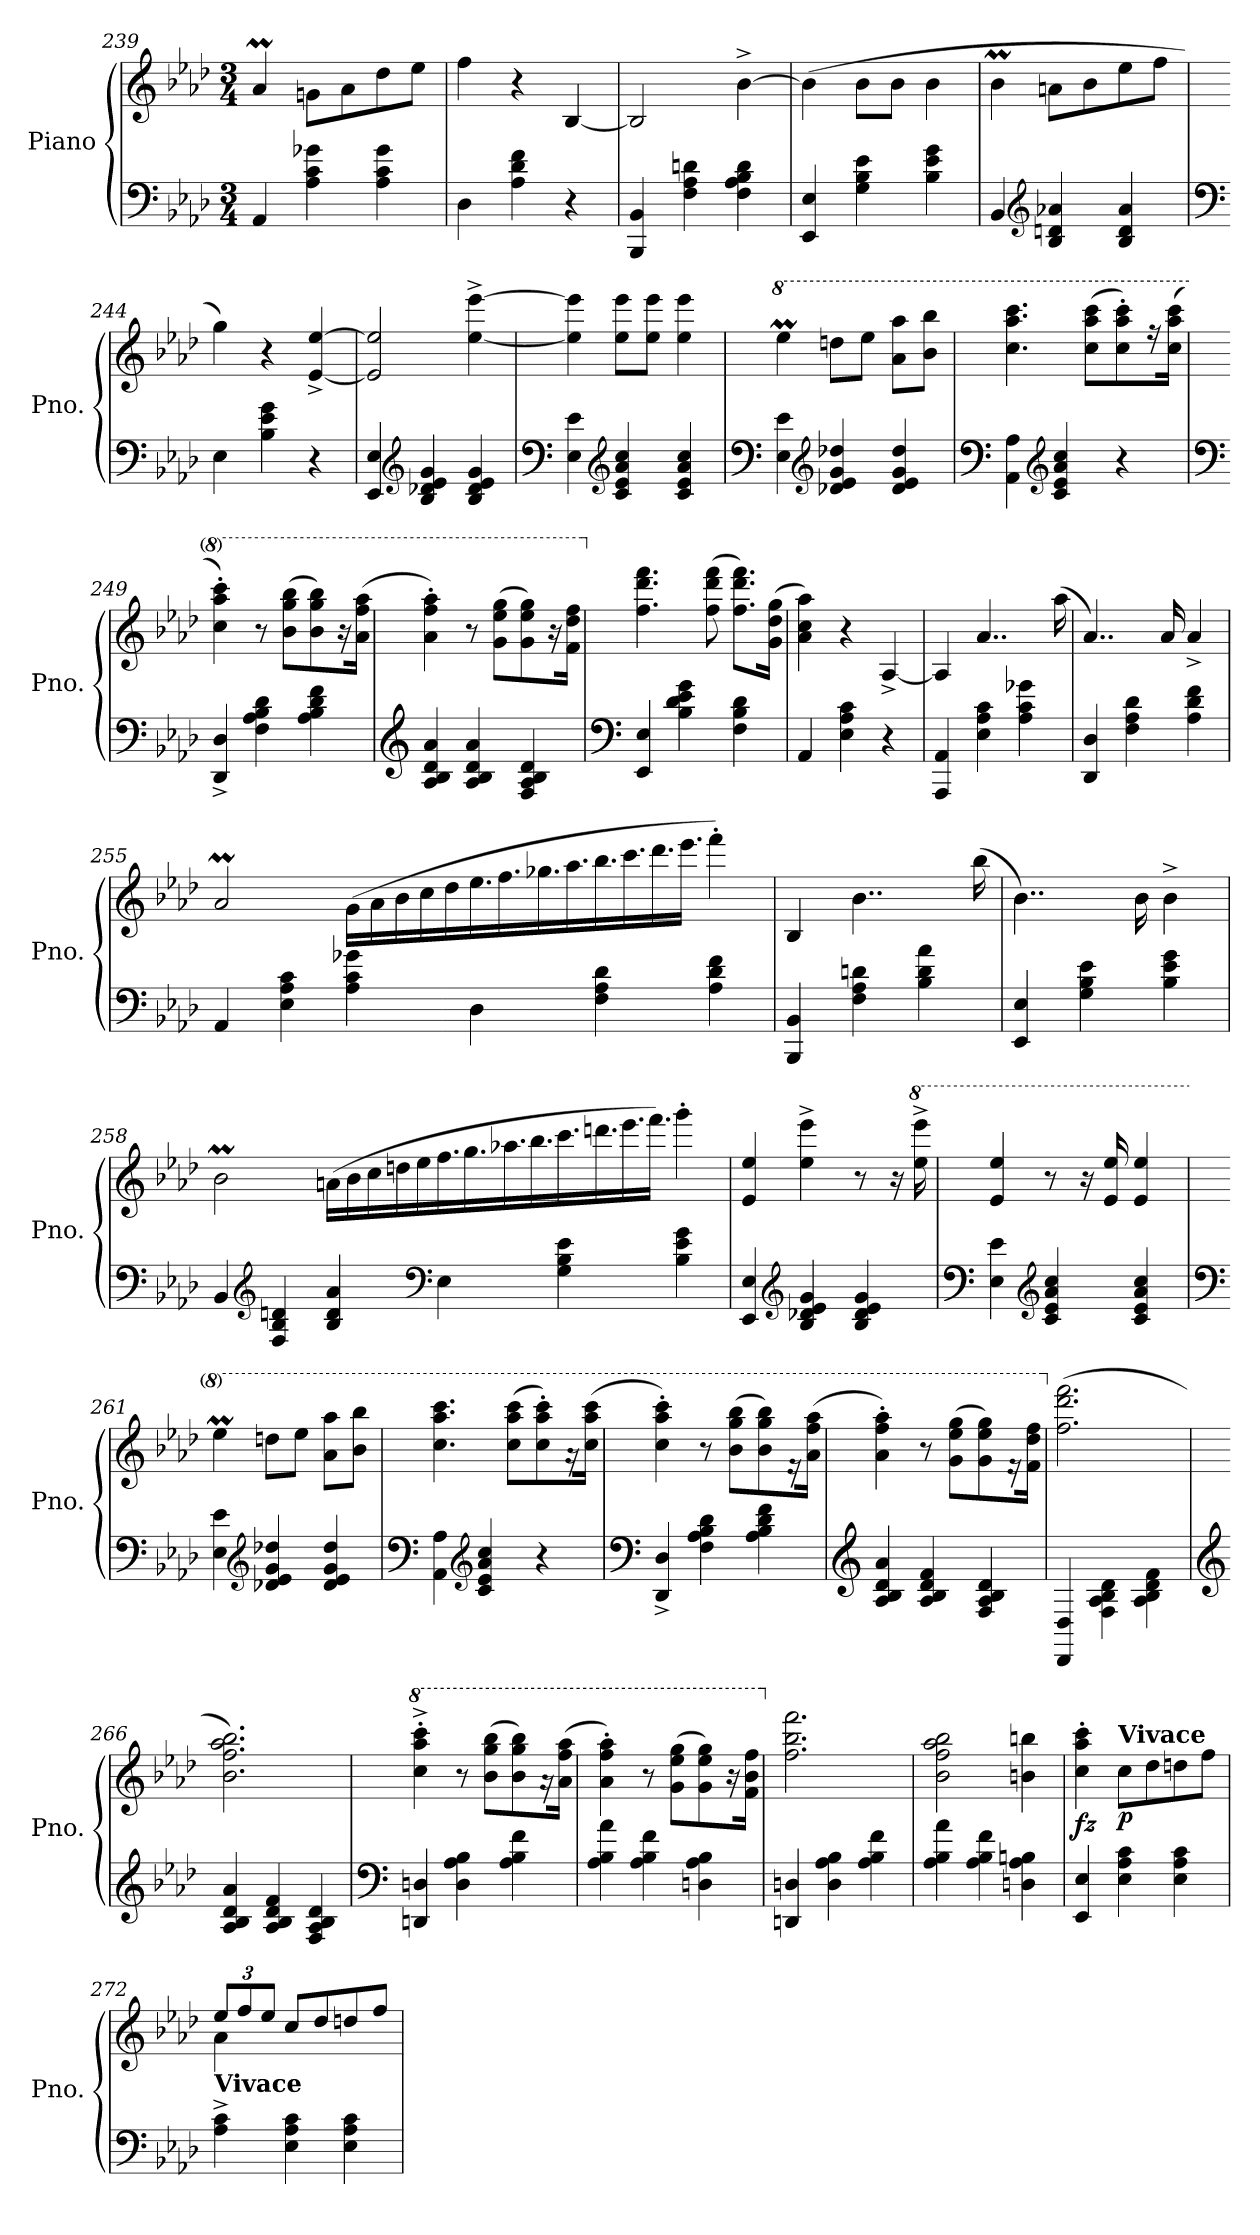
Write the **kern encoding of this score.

**kern	**kern	**dynam
*part1	*part1	*part1
*staff2	*staff1	*staff1/2
*I"Piano	*	*
*I'Pno.	*	*
*clefF4	*clefG2	*
*k[b-e-a-d-]	*k[b-e-a-d-]	*
*M3/4	*M3/4	*
=239	=239	=239
4AA-/	4a-M/	.
4A-\ 4c\ 4g-X\	8gn\L	.
.	8a-\	.
4A-\ 4c\ 4g-\	8dd-\	.
.	8ee-\J	.
=240	=240	=240
4D-\	4ff\	.
4A-\ 4d-\ 4f\	4r	.
4r	[4B-/	.
=241	=241	=241
4BBB-/ 4BB-/	2B-/]	.
4F\ 4A-\ 4dn\	.	.
4F\ 4A-\ 4B-\ 4d\	[4b-^\	.
=242	=242	=242
4EE-/ 4E-/	(>4b-\]	.
4G\ 4B-\ 4e-\	8b-\L	.
.	8b-\J	.
4B-\ 4e-\ 4g\	4b-\	.
=243	=243	=243
4BB-/	4b-M\	.
*clefG2	*	*
4B-/ 4dn/ 4a-X/	8an\L	.
.	8b-\	.
4B-/ 4d/ 4a-/	8ee-\	.
.	8ff\J	.
=244	=244	=244
*clefF4	*	*
4E-\	4gg\)	.
4B-\ 4e-\ 4g\	4r	.
4r	[4e-/^ [4ee-/^	.
=245	=245	=245
4EE-/ 4E-/	2e-/] 2ee-/]	.
*clefG2	*	*
4B-/ 4d-X/ 4e-/ 4g/	.	.
4B-/ 4d-/ 4e-/ 4g/	[4ee-\^ [4eee-\^	.
!!LO:PB:g=z
=246	=246	=246
*clefF4	*	*
4E-\ 4e-\	4ee-\] 4eee-\]	.
*clefG2	*	*
4c/ 4e-/ 4a-/ 4cc/	8ee-\ 8eee-\L	.
.	8ee-\ 8eee-\J	.
4c/ 4e-/ 4a-/ 4cc/	4ee-\ 4eee-\	.
=247	=247	=247
*clefF4	*	*
*	*8va	*
4E-\ 4e-\	4eee-M\	.
*clefG2	*	*
4d-X/ 4e-/ 4g/ 4dd-X/	8dddn\L	.
.	8eee-\J	.
4d-/ 4e-/ 4g/ 4dd-/	8aa-\ 8aaa-\L	.
.	8bb-\ 8bbb-\J	.
=248	=248	=248
*clefF4	*	*
4AA-\ 4A-\	4.ccc\ 4.aaa-\ 4.cccc\	.
*clefG2	*	*
4c/ 4e-/ 4a-/ 4cc/	.	.
.	(>8ccc\ 8aaa-\ 8cccc\L	.
4r	8ccc\' 8aaa-\' 8cccc\')	.
.	16r	.
.	(>16ccc\ 16aaa-\ 16cccc\Jk	.
=249	=249	=249
*clefF4	*	*
4DD-/^ 4D-/^	4ccc\' 4aaa-\' 4cccc\')	.
4F\ 4A-\ 4B-\ 4d-\	8r	.
.	(>8bb-\ 8ggg\ 8bbb-\L	.
4A-\ 4B-\ 4d-\ 4f\	8bb-\ 8ggg\ 8bbb-\)	.
.	16r	.
.	(>16aa-\ 16fff\ 16aaa-\Jk	.
=250	=250	=250
*clefG2	*	*
4A-/ 4B-/ 4d-/ 4a-/	4aa-\' 4fff\' 4aaa-\')	.
4A-/ 4B-/ 4d-/ 4a-/	8r	.
.	(>8gg\ 8eee-\ 8ggg\L	.
4F/ 4A-/ 4B-/ 4d-/	8gg\ 8eee-\ 8ggg\)	.
.	16r	.
.	16ff\ 16ddd-\ 16fff\Jk	.
=251	=251	=251
*clefF4	*	*
*	*X8va	*
4EE-/ 4E-/	4.ff\ 4.ddd-\ 4.fff\	.
4B-\ 4d-\ 4e-\ 4g\	.	.
.	(>8ff\ 8ddd-\ 8fff\	.
4F\ 4B-\ 4d-\	8.ff\ 8.ddd-\ 8.fff\L)	.
.	(>16g\ 16dd-\ 16gg\Jk	.
!!LO:LB:g=z
=252	=252	=252
4AA-/	4a-\ 4cc\ 4aa-\)	.
4E-\ 4A-\ 4c\	4r	.
4r	[4A-^/	.
=253	=253	=253
4AAA-/ 4AA-/	4A-/]	.
4E-\ 4A-\ 4c\	4..a-/	.
4A-\ 4c\ 4g-X\	.	.
.	(>16aa-\	.
=254	=254	=254
4DD-/ 4D-/	4..a-/)	.
4F\ 4A-\ 4d-\	.	.
.	16a-/	.
4A-\ 4d-\ 4f\	4a-^/	.
=255	=255	=255
4AA-/	2a-M/	.
4E-\ 4A-\ 4c\	.	.
*	*Xtuplet	*
4A-\ 4c\ 4g-X\	(>20g!\L	.
.	20a-!\	.
.	20b-!\	.
.	20cc!\	.
.	20dd-!\	.
4D-\	24.ee-!\	.
.	24.ff!\	.
.	24.gg-X!\	.
.	24.aa-!\	.
4F\ 4A-\ 4d-\	24.bb-!\	.
.	24.ccc!\	.
.	24.ddd-!\	.
.	24.eee-!\J	.
4A-\ 4d-\ 4f\	4fff'\)	.
=256	=256	=256
4BBB-/ 4BB-/	4B-/	.
4F\ 4A-\ 4dn\	4..b-\	.
4B-\ 4d\ 4a-\	.	.
.	(>16bb-\	.
=257	=257	=257
4EE-/ 4E-/	4..b-\)	.
4G\ 4B-\ 4e-\	.	.
.	16b-\	.
4B-\ 4e-\ 4g\	4b-^\	.
!!LO:LB:g=z
=258	=258	=258
4BB-/	2b-M\	.
*clefG2	*	*
4F/ 4B-/ 4dn/	.	.
4B-/ 4d/ 4a-/	(>20an!\L	.
.	20b-!\	.
.	20cc!\	.
.	20ddn!\	.
.	20ee-!\	.
*clefF4	*	*
4E-\	24.ff!\	.
.	24.gg!\	.
.	24.aa-X!\	.
.	24.bb-!\	.
4G\ 4B-\ 4e-\	24.ccc!\	.
.	24.dddn!\	.
.	24.eee-!\	.
.	24.fff!\J)	.
4B-\ 4e-\ 4g\	4ggg'\	.
=259	=259	=259
4EE-/ 4E-/	4e-/ 4ee-/	.
*clefG2	*	*
4B-/ 4d-X/ 4e-/ 4g/	4ee-\^ 4eee-\^	.
4B-/ 4d-/ 4e-/ 4g/	8r	.
.	16r	.
*	*8va	*
.	16eee-\^ 16eeee-\^	.
=260	=260	=260
*clefF4	*	*
4E-\ 4e-\	4ee-/ 4eee-/	.
*clefG2	*	*
4c/ 4e-/ 4a-/ 4cc/	8r	.
.	16r	.
.	16ee-/ 16eee-/	.
4c/ 4e-/ 4a-/ 4cc/	4ee-/ 4eee-/	.
=261	=261	=261
*clefF4	*	*
4E-\ 4e-\	4eee-M\	.
*clefG2	*	*
4d-X/ 4e-/ 4g/ 4dd-X/	8dddn\L	.
.	8eee-\J	.
4d-/ 4e-/ 4g/ 4dd-/	8aa-\ 8aaa-\L	.
.	8bb-\ 8bbb-\J	.
!!LO:LB:g=z
=262	=262	=262
*clefF4	*	*
4AA-\ 4A-\	4.ccc\ 4.aaa-\ 4.cccc\	.
*clefG2	*	*
4c/ 4e-/ 4a-/ 4cc/	.	.
.	(>8ccc\ 8aaa-\ 8cccc\L	.
4r	8ccc\' 8aaa-\' 8cccc\')	.
.	16raa	.
.	(>16ccc\ 16aaa-\ 16cccc\Jk	.
=263	=263	=263
*clefF4	*	*
4DD-/^ 4D-/^	4ccc\' 4aaa-\' 4cccc\')	.
4F\ 4A-\ 4B-\ 4d-\	8r	.
.	(>8bb-\ 8ggg\ 8bbb-\L	.
4A-\ 4B-\ 4d-\ 4f\	8bb-\ 8ggg\ 8bbb-\)	.
.	16rff	.
.	(>16aa-\ 16fff\ 16aaa-\Jk	.
=264	=264	=264
*clefG2	*	*
4A-/ 4B-/ 4d-/ 4a-/	4aa-\' 4fff\' 4aaa-\')	.
4A-/ 4B-/ 4d-/ 4f/	8r	.
.	(>8gg\ 8eee-\ 8ggg\L	.
4F/ 4A-/ 4B-/ 4d-/	8gg\ 8eee-\ 8ggg\)	.
.	16rff	.
.	16ff\ 16ddd-\ 16fff\Jk	.
=265	=265	=265
*	*X8va	*
4DD-/ 4D-/	(>2.ff\ 2.ddd-\ 2.fff\	.
4F\ 4A-\ 4B-\ 4d-\	.	.
4A-\ 4B-\ 4d-\ 4f\	.	.
=266	=266	=266
*clefG2	*	*
4A-/ 4B-/ 4d-/ 4a-/	2.b-\ 2.ff\ 2.aa-\ 2.bb-\)	.
4A-/ 4B-/ 4d-/ 4f/	.	.
4F/ 4A-/ 4B-/ 4d-/	.	.
=267	=267	=267
*clefF4	*	*
*	*8va	*
4DDn/ 4Dn/	4ccc\'^ 4aaa-\'^ 4cccc\'^	.
4D\ 4A-\ 4B-\	8r	.
.	(>8bb-\ 8ggg\ 8bbb-\L	.
4A-\ 4B-\ 4f\	8bb-\ 8ggg\ 8bbb-\)	.
.	16raa	.
.	(>16aa-\ 16fff\ 16aaa-\Jk	.
!!LO:LB:g=z
=268	=268	=268
4A-\ 4B-\ 4a-\	4aa-\' 4fff\' 4aaa-\')	.
4A-\ 4B-\ 4f\	8r	.
.	(>8gg\ 8eee-\ 8ggg\L	.
4Dn\ 4A-\ 4B-\	8gg\ 8eee-\ 8ggg\)	.
.	16r	.
.	16ff\ 16bb-\ 16fff\Jk	.
=269	=269	=269
*	*X8va	*
4DDn/ 4Dn/	2.ff\ 2.bb-\ 2.fff\	.
4D\ 4A-\ 4B-\	.	.
4A-\ 4B-\ 4f\	.	.
=270	=270	=270
4A-\ 4B-\ 4a-\	2b-\ 2ff\ 2aa-\ 2bb-\	.
4A-\ 4B-\ 4f\	.	.
4Dn\ 4A-\ 4Bn\	4bn\ 4bbn\	.
=271	=271	=271
!	!	!LO:DY:b
4EE-/ 4E-/	4cc\' 4aa-\' 4ccc\'	fz
!	!LO:TX:a:B:t=Vivace	!
!	!	!LO:DY:b
4E-\ 4A-\ 4c\	8cc\L	p
.	8dd-\	.
4E-\ 4A-\ 4c\	8ddn\	.
.	8ff\J	.
=272	=272	=272
*	*tuplet	*
*	*Xbrackettup	*
*	*^	*
!	!LO:TX:b:B:t=Vivace	!	!
4A-\^ 4c\^	12ee-/L	4a-\	.
.	12ff/	.	.
.	12ee-/J	.	.
4E-\ 4A-\ 4c\	8cc/L	2ryy	.
.	8dd-/	.	.
4E-\ 4A-\ 4c\	8ddn/	.	.
.	8ff/J	.	.
*	*v	*v	*
=	=	=
*-	*-	*-
